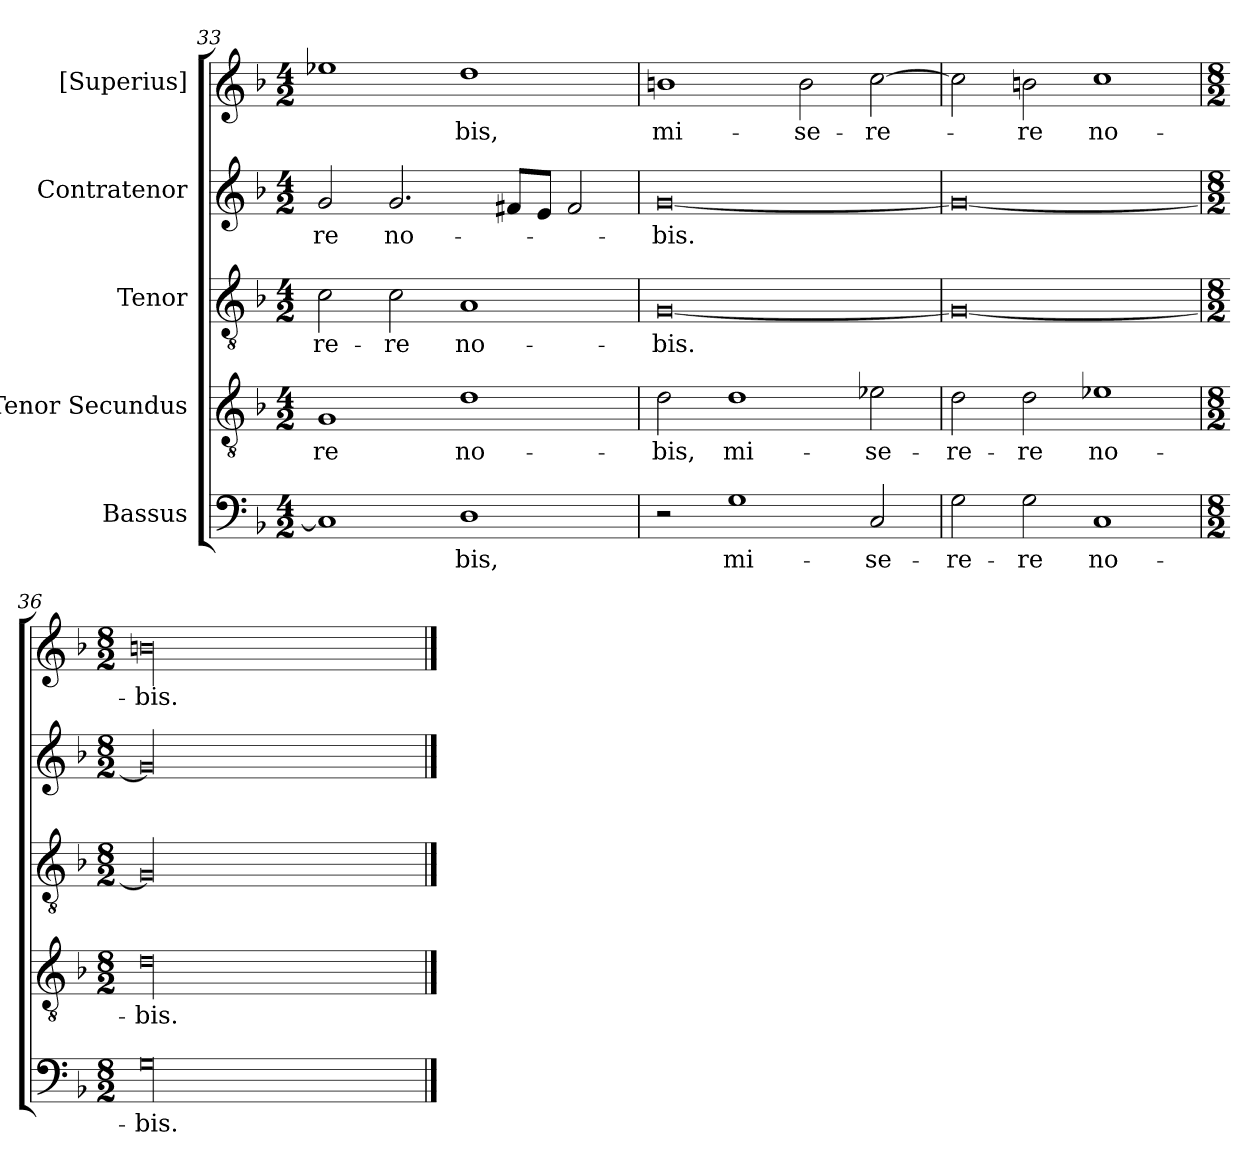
**kern	**text	**kern	**text	**kern	**text	**kern	**text	**kern	**text
*part5	*part5	*part4	*part4	*part3	*part3	*part2	*part2	*part1	*part1
*staff5	*staff5	*staff4	*staff4	*staff3	*staff3	*staff2	*staff2	*staff1	*staff1
*I"Bassus	*	*I"Tenor Secundus	*	*I"Tenor	*	*I"Contratenor	*	*I"[Superius]	*
*clefF4	*	*clefGv2	*	*clefGv2	*	*clefG2	*	*clefG2	*
*k[b-]	*	*k[b-]	*	*k[b-]	*	*k[b-]	*	*k[b-]	*
*M4/2	*	*M4/2	*	*M4/2	*	*M4/2	*	*M4/2	*
=33	=33	=33	=33	=33	=33	=33	=33	=33	=33
1C/]	.	1G/	-re	2c\	-re-	2g/	-re	1ee-X\	.
.	.	.	.	2c\	-re	2.g/	no-	.	.
1D\	-bis,	1d\	no-	1A/	no-	.	.	1dd\	-bis,
.	.	.	.	.	.	8f#X/L	.	.	.
.	.	.	.	.	.	8e/J	.	.	.
.	.	.	.	.	.	2f#/	.	.	.
=34	=34	=34	=34	=34	=34	=34	=34	=34	=34
2r	.	2d\	-bis,	[0G/	-bis.	[0g/	-bis.	1b\	mi-
1G\	mi-	1d\	mi-	.	.	.	.	.	.
.	.	.	.	.	.	.	.	2b\	-se-
2C/	-se-	2e-X\	-se-	.	.	.	.	[2cc\	-re-
=35	=35	=35	=35	=35	=35	=35	=35	=35	=35
2G\	-re-	2d\	-re-	0G/_	.	0g/_	.	2cc\]	.
2G\	-re	2d\	-re	.	.	.	.	2b\	-re
1C/	no-	1e-X\	no-	.	.	.	.	1cc\	no-
=36	=36	=36	=36	=36	=36	=36	=36	=36	=36
*M8/2	*	*M8/2	*	*M8/2	*	*M8/2	*	*M8/2	*
00G\	-bis.	00d\	-bis.	00G/]	.	00g/]	.	00b\	-bis.
==	==	==	==	==	==	==	==	==	==
*-	*-	*-	*-	*-	*-	*-	*-	*-	*-
